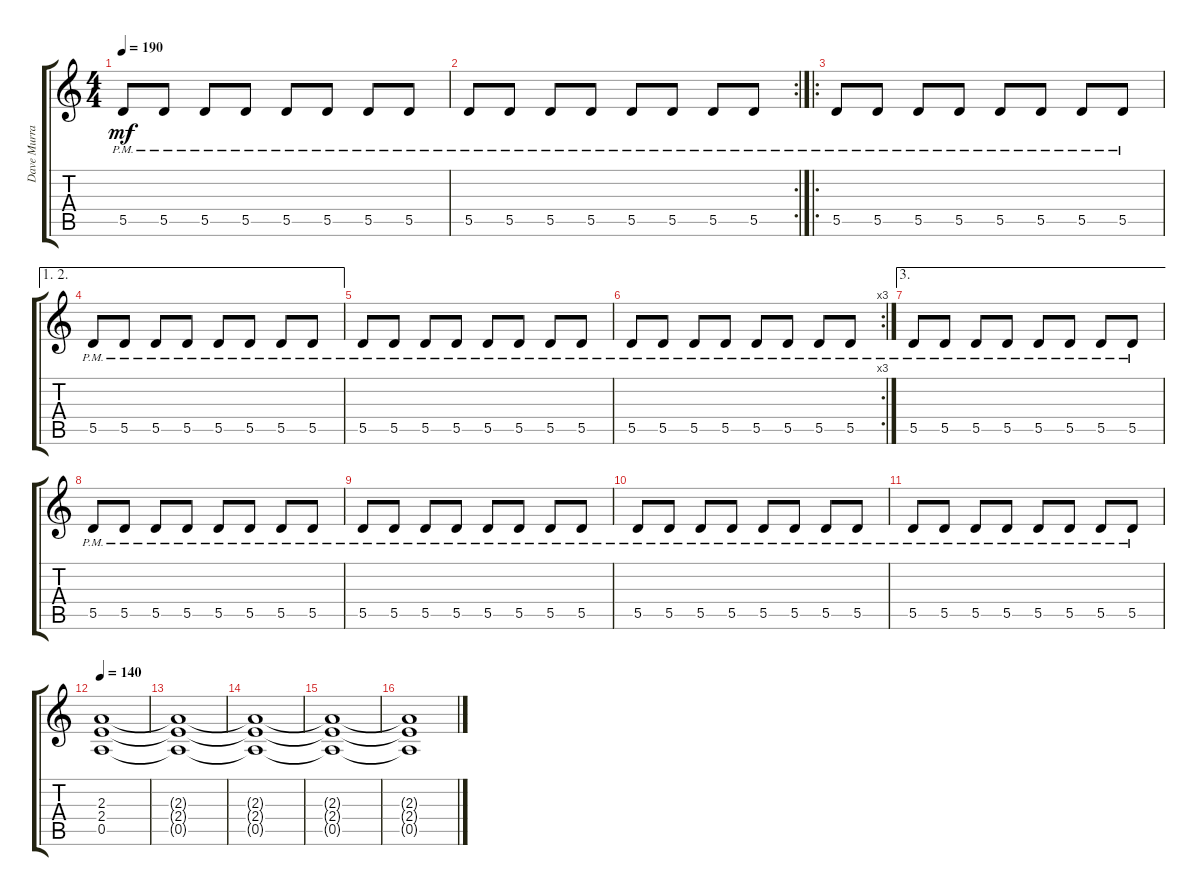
\track ("Dave Murray" "Dave Murra") {instrument distortionguitar}
\staff {score tabs}
\tuning (E4 B3 G3 D3 A2 E2) {hide}
\ts (4 4)
\tempo 190
\clef g2
\ks c
5.5{pm}.8{dy mf} 5.5{pm}.8 5.5{pm}.8 5.5{pm}.8 5.5{pm}.8 5.5{pm}.8 5.5{pm}.8 5.5{pm}.8 |
\rc 2
5.5{pm}.8 5.5{pm}.8 5.5{pm}.8 5.5{pm}.8 5.5{pm}.8 5.5{pm}.8 5.5{pm}.8 5.5{pm}.8 |
\ro
5.5{pm}.8 5.5{pm}.8 5.5{pm}.8 5.5{pm}.8 5.5{pm}.8 5.5{pm}.8 5.5{pm}.8 5.5{pm}.8 |
\ae (1 2)
5.5{pm}.8 5.5{pm}.8 5.5{pm}.8 5.5{pm}.8 5.5{pm}.8 5.5{pm}.8 5.5{pm}.8 5.5{pm}.8 |
5.5{pm}.8 5.5{pm}.8 5.5{pm}.8 5.5{pm}.8 5.5{pm}.8 5.5{pm}.8 5.5{pm}.8 5.5{pm}.8 |
\rc 3
5.5{pm}.8 5.5{pm}.8 5.5{pm}.8 5.5{pm}.8 5.5{pm}.8 5.5{pm}.8 5.5{pm}.8 5.5{pm}.8 |
\ae 3
5.5{pm}.8 5.5{pm}.8 5.5{pm}.8 5.5{pm}.8 5.5{pm}.8 5.5{pm}.8 5.5{pm}.8 5.5{pm}.8 |
5.5{pm}.8 5.5{pm}.8 5.5{pm}.8 5.5{pm}.8 5.5{pm}.8 5.5{pm}.8 5.5{pm}.8 5.5{pm}.8 |
5.5{pm}.8 5.5{pm}.8 5.5{pm}.8 5.5{pm}.8 5.5{pm}.8 5.5{pm}.8 5.5{pm}.8 5.5{pm}.8 |
5.5{pm}.8 5.5{pm}.8 5.5{pm}.8 5.5{pm}.8 5.5{pm}.8 5.5{pm}.8 5.5{pm}.8 5.5{pm}.8 |
5.5{pm}.8 5.5{pm}.8 5.5{pm}.8 5.5{pm}.8 5.5{pm}.8 5.5{pm}.8 5.5{pm}.8 5.5{pm}.8 |
\tempo 140
(2.3 2.4 0.5).1 |
(2.3{t} 2.4{t} 0.5{t}).1 |
(2.3{t} 2.4{t} 0.5{t}).1 |
(2.3{t} 2.4{t} 0.5{t}).1 |
(2.3{t} 2.4{t} 0.5{t}).1
